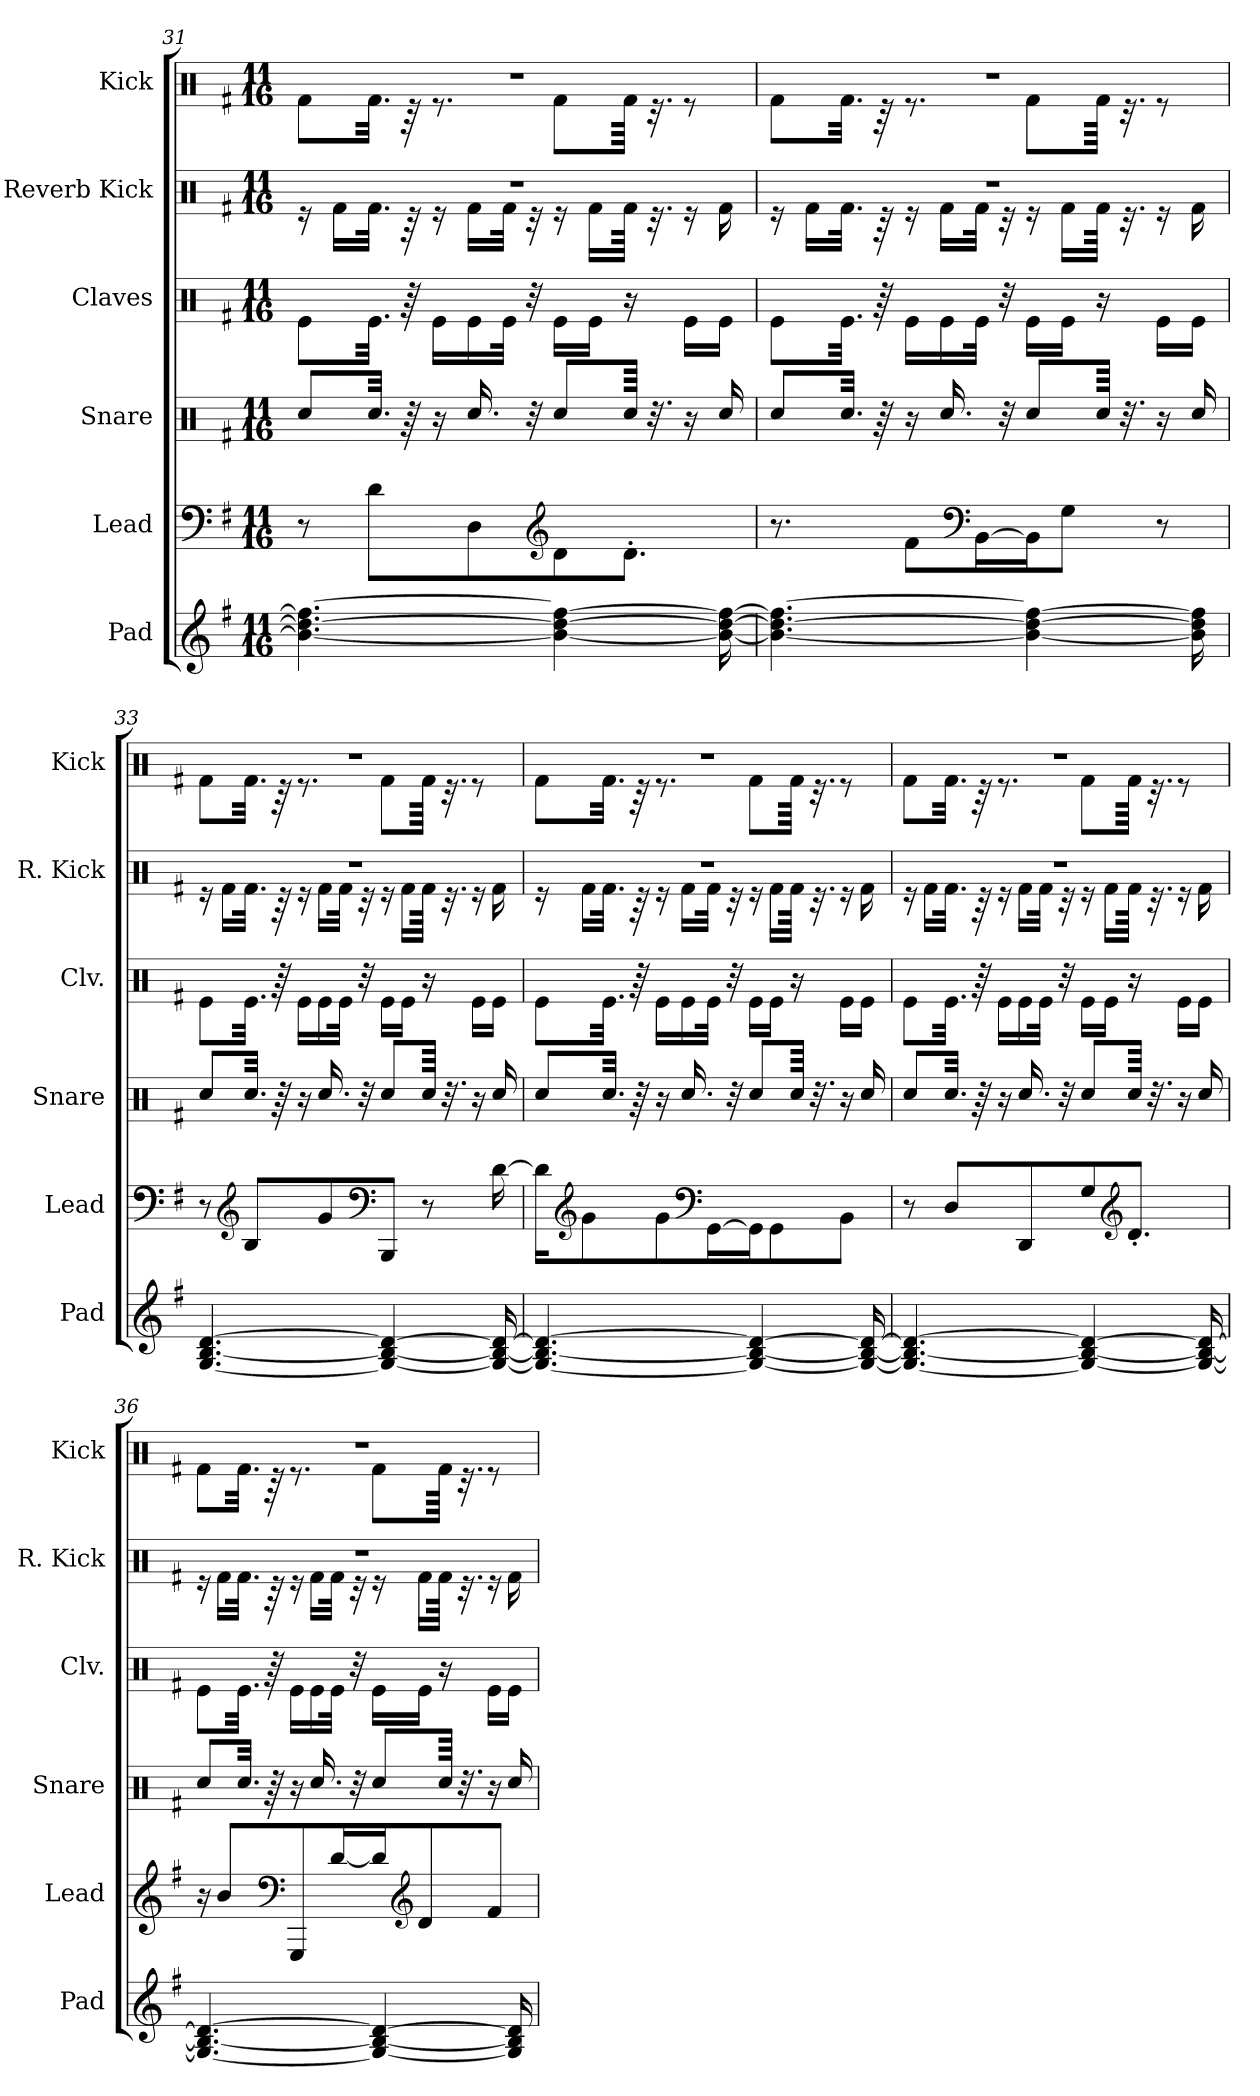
**kern	**kern	**kern	**kern	**kern	**kern
*part6	*part5	*part4	*part3	*part2	*part1
*staff6	*staff5	*staff4	*staff3	*staff2	*staff1
*I"Pad	*I"Lead	*I"Snare	*I"Claves	*I"Reverb Kick	*I"Kick
*I'Pad	*I'Lead	*I'Snare	*I'Clv.	*I'R. Kick	*I'Kick
*clefG2	*clefF4	*clefX	*clefX	*clefX	*clefX
*k[f#]	*k[f#]	*k[f#]	*k[f#]	*k[f#]	*k[f#]
*M11/16	*M11/16	*M11/16	*M11/16	*M11/16	*M11/16
=31	=31	=31	=31	=31	=31
*	*	*	*	*^	*^
4.b\_ 4.dd\_ 4.ff#\_	8r	8Rcc/L	8Re\L	16%11r	16r	16%11r	8Rf\L
.	.	.	.	.	16Rf\LL	.	.
.	8d\L	32.Rcc/Jkk	32.Re\Jkk	.	32.Rf\JJk	.	32.Rf\Jkk
.	.	64r	64r	.	64r	.	64r
.	.	16r	16Re\LL	.	16r	.	8.r
.	8D\	16.Rcc/	16Re\	.	16Rf\LL	.	.
.	.	.	32Re\JJk	.	32Rf\JJk	.	.
.	.	32r	32r	.	32r	.	.
*	*clefG2	*	*	*	*	*	*
4b\_ 4dd\_ 4ff#\_	8d\	8Rcc/L	16Re\LL	.	16r	.	8Rf\L
.	.	.	16Re\JJ	.	16Rf\LL	.	.
.	8.d'\J	64Rcc/Jkkk	16r	.	64Rf\JJkk	.	64Rf\Jkkk
.	.	32.r	.	.	32.r	.	32.r
.	.	16r	16Re\LL	.	16r	.	8r
16b\_ 16dd\_ 16ff#\_	.	16Rcc/	16Re\JJ	.	16Rf\	.	.
!!LO:LB:g=z	!!
=32	=32	=32	=32	=32	=32	=32	=32
4.b\_ 4.dd\_ 4.ff#\_	8.r	8Rcc/L	8Re\L	16%11r	16r	16%11r	8Rf\L
.	.	.	.	.	16Rf\LL	.	.
.	.	32.Rcc/Jkk	32.Re\Jkk	.	32.Rf\JJk	.	32.Rf\Jkk
.	.	64r	64r	.	64r	.	64r
.	8f#\L	16r	16Re\LL	.	16r	.	8.r
.	.	16.Rcc/	16Re\	.	16Rf\LL	.	.
*	*clefF4	*	*	*	*	*	*
.	[16BB\L	.	32Re\JJk	.	32Rf\JJk	.	.
.	.	32r	32r	.	32r	.	.
4b\_ 4dd\_ 4ff#\_	16BB\J]	8Rcc/L	16Re\LL	.	16r	.	8Rf\L
.	8G\J	.	16Re\JJ	.	16Rf\LL	.	.
.	.	64Rcc/Jkkk	16r	.	64Rf\JJkk	.	64Rf\Jkkk
.	.	32.r	.	.	32.r	.	32.r
.	8r	16r	16Re\LL	.	16r	.	8r
16b\] 16dd\] 16ff#\]	.	16Rcc/	16Re\JJ	.	16Rf\	.	.
=33	=33	=33	=33	=33	=33	=33	=33
[4.G/ [4.B/ [4.d/	8r	8Rcc/L	8Re\L	16%11r	16r	16%11r	8Rf\L
.	.	.	.	.	16Rf\LL	.	.
*	*clefG2	*	*	*	*	*	*
.	8B/L	32.Rcc/Jkk	32.Re\Jkk	.	32.Rf\JJk	.	32.Rf\Jkk
.	.	64r	64r	.	64r	.	64r
.	.	16r	16Re\LL	.	16r	.	8.r
.	8g/	16.Rcc/	16Re\	.	16Rf\LL	.	.
.	.	.	32Re\JJk	.	32Rf\JJk	.	.
.	.	32r	32r	.	32r	.	.
*	*clefF4	*	*	*	*	*	*
4G/_ 4B/_ 4d/_	8BBB/J	8Rcc/L	16Re\LL	.	16r	.	8Rf\L
.	.	.	16Re\JJ	.	16Rf\LL	.	.
.	8r	64Rcc/Jkkk	16r	.	64Rf\JJkk	.	64Rf\Jkkk
.	.	32.r	.	.	32.r	.	32.r
.	.	16r	16Re\LL	.	16r	.	8r
16G/_ 16B/_ 16d/_	[16d\	16Rcc/	16Re\JJ	.	16Rf\	.	.
!!LO:PB:g=z	!!
=34	=34	=34	=34	=34	=34	=34	=34
4.G/_ 4.B/_ 4.d/_	16d\KL]	8Rcc/L	8Re\L	16%11r	16r	16%11r	8Rf\L
*	*clefG2	*	*	*	*	*	*
.	8g\	.	.	.	16Rf\LL	.	.
.	.	32.Rcc/Jkk	32.Re\Jkk	.	32.Rf\JJk	.	32.Rf\Jkk
.	.	64r	64r	.	64r	.	64r
.	8g\	16r	16Re\LL	.	16r	.	8.r
.	.	16.Rcc/	16Re\	.	16Rf\LL	.	.
*	*clefF4	*	*	*	*	*	*
.	[16GG\L	.	32Re\JJk	.	32Rf\JJk	.	.
.	.	32r	32r	.	32r	.	.
4G/_ 4B/_ 4d/_	16GG\J]	8Rcc/L	16Re\LL	.	16r	.	8Rf\L
.	8GG\	.	16Re\JJ	.	16Rf\LL	.	.
.	.	64Rcc/Jkkk	16r	.	64Rf\JJkk	.	64Rf\Jkkk
.	.	32.r	.	.	32.r	.	32.r
.	8BB\J	16r	16Re\LL	.	16r	.	8r
16G/_ 16B/_ 16d/_	.	16Rcc/	16Re\JJ	.	16Rf\	.	.
=35	=35	=35	=35	=35	=35	=35	=35
4.G/_ 4.B/_ 4.d/_	8r	8Rcc/L	8Re\L	16%11r	16r	16%11r	8Rf\L
.	.	.	.	.	16Rf\LL	.	.
.	8D/L	32.Rcc/Jkk	32.Re\Jkk	.	32.Rf\JJk	.	32.Rf\Jkk
.	.	64r	64r	.	64r	.	64r
.	.	16r	16Re\LL	.	16r	.	8.r
.	8DD/	16.Rcc/	16Re\	.	16Rf\LL	.	.
.	.	.	32Re\JJk	.	32Rf\JJk	.	.
.	.	32r	32r	.	32r	.	.
4G/_ 4B/_ 4d/_	8G/	8Rcc/L	16Re\LL	.	16r	.	8Rf\L
.	.	.	16Re\JJ	.	16Rf\LL	.	.
*	*clefG2	*	*	*	*	*	*
.	8.d'/J	64Rcc/Jkkk	16r	.	64Rf\JJkk	.	64Rf\Jkkk
.	.	32.r	.	.	32.r	.	32.r
.	.	16r	16Re\LL	.	16r	.	8r
16G/_ 16B/_ 16d/_	.	16Rcc/	16Re\JJ	.	16Rf\	.	.
!!LO:LB:g=z	!!
=36	=36	=36	=36	=36	=36	=36	=36
4.G/_ 4.B/_ 4.d/_	16r	8Rcc/L	8Re\L	16%11r	16r	16%11r	8Rf\L
.	8b/L	.	.	.	16Rf\LL	.	.
.	.	32.Rcc/Jkk	32.Re\Jkk	.	32.Rf\JJk	.	32.Rf\Jkk
.	.	64r	64r	.	64r	.	64r
*	*clefF4	*	*	*	*	*	*
.	8GGG/	16r	16Re\LL	.	16r	.	8.r
.	.	16.Rcc/	16Re\	.	16Rf\LL	.	.
.	[16d/L	.	32Re\JJk	.	32Rf\JJk	.	.
.	.	32r	32r	.	32r	.	.
4G/_ 4B/_ 4d/_	16d/J]	8Rcc/L	16Re\LL	.	16r	.	8Rf\L
*	*clefG2	*	*	*	*	*	*
.	8d/	.	16Re\JJ	.	16Rf\LL	.	.
.	.	64Rcc/Jkkk	16r	.	64Rf\JJkk	.	64Rf\Jkkk
.	.	32.r	.	.	32.r	.	32.r
.	8f#/J	16r	16Re\LL	.	16r	.	8r
16G/] 16B/] 16d/]	.	16Rcc/	16Re\JJ	.	16Rf\	.	.
*	*	*	*	*v	*v	*	*
*	*	*	*	*	*v	*v
=	=	=	=	=	=
*-	*-	*-	*-	*-	*-
